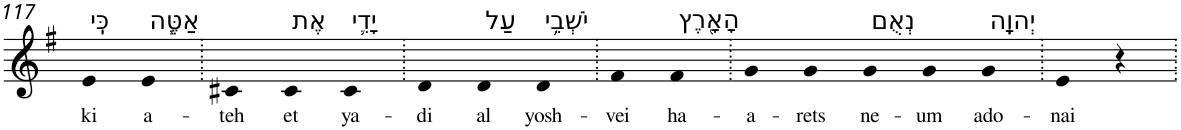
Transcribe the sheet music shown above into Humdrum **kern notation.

**kern	**text
*part1	*part1
*staff1	*staff1
*I"Piano	*
*I'Pno	*
!!LO:PB:g=z
*clefG2	*
*k[f#]	*
*G:	*
=117	=117
!LO:TX:a:t=כִּֽי	!
!	!LO:LY:b
4e	ki
!LO:TX:a:t=אַטֶּ֧ה	!
!	!LO:LY:b
4e	a-
=118.	=118.
!	!LO:LY:b
4c#X	-teh
!LO:TX:a:t=אֶת	!
!	!LO:LY:b
4c#	et
!LO:TX:a:t=יָדִ֛י	!
!	!LO:LY:b
4c#	ya-
=119.	=119.
!	!LO:LY:b
4d	-di
!LO:TX:a:t=עַל	!
!	!LO:LY:b
4d	al
!LO:TX:a:t=יֹשְׁבֵ֥י	!
!	!LO:LY:b
4d	yosh-
=120.	=120.
!	!LO:LY:b
4f#	-vei
!LO:TX:a:t=הָאָ֖רֶץ	!
!	!LO:LY:b
4f#	ha-
=121.	=121.
!	!LO:LY:b
4g	-a-
!	!LO:LY:b
4g	-rets
!LO:TX:a:t=נְאֻם	!
!	!LO:LY:b
4g	ne-
!	!LO:LY:b
4g	-um
!LO:TX:a:t=יְהוָֽה	!
!	!LO:LY:b
4g	ado-
=122.	=122.
!	!LO:LY:b
4e	-nai
4r	.
=.	=.
*-	*-
